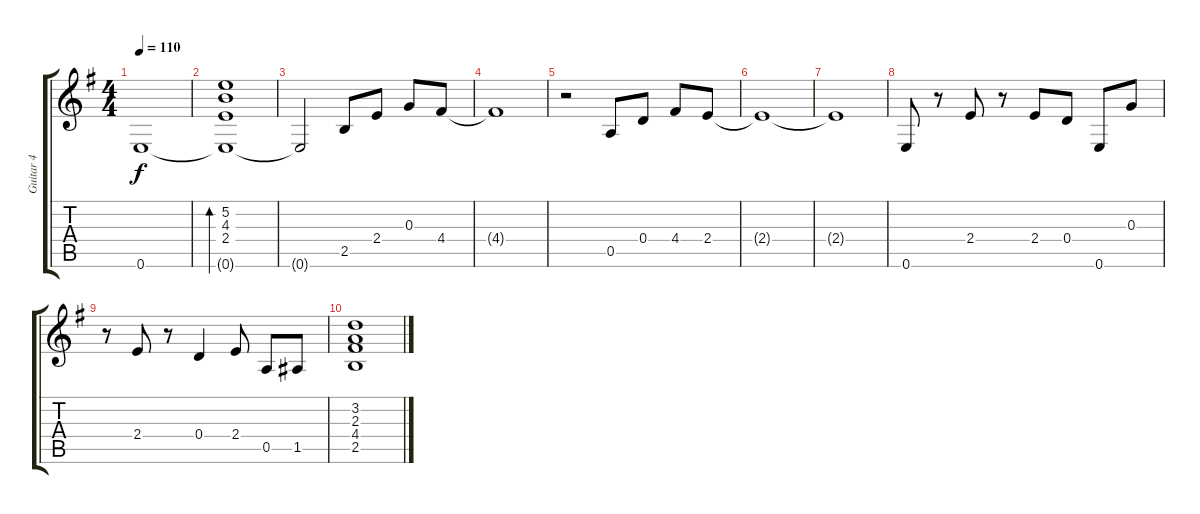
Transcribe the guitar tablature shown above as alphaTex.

\track ("Guitar 4" "Guitar 4") {instrument overdrivenguitar}
\staff {score tabs}
\tuning (E4 B3 G3 D3 A2 E2) {hide}
\ts (4 4)
\tempo 110
\clef g2
\ks g
0.6.1{dy f} |
(5.2 4.3 2.4 0.6{t}).1{bd 480} |
0.6{t}.2 2.5.8 2.4.8 0.3.8 4.4.8 |
4.4{t}.1 |
r.2 0.5.8 0.4.8 4.4.8 2.4.8 |
2.4{t}.1 |
2.4{t}.1 |
0.6.8{volume 11} r.8 2.4.8 r.8 2.4.8 0.4.8 0.6.8 0.3.8 |
r.8 2.4.8 r.8 0.4.4 2.4.8 0.5.8 1.5.8 |
(3.2 2.3 4.4 2.5).1
